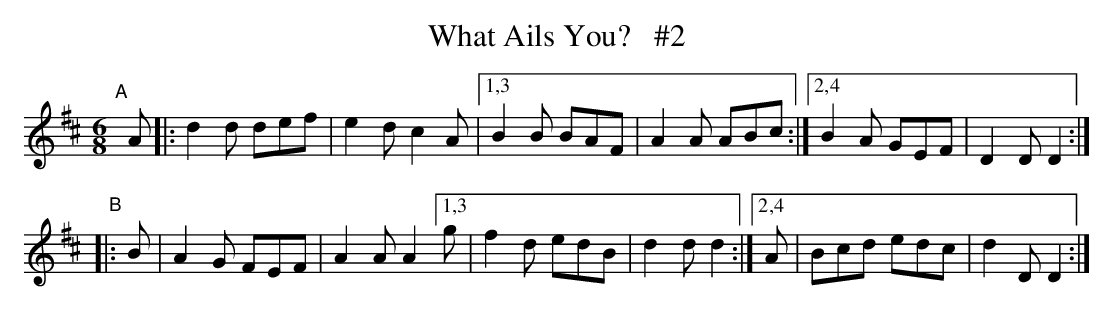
X:1
T: What Ails You?   #2
M: 6/8
L: 1/8
K: D
"^A"[|]A |: d2d def | e2d c2A |[1,3 B2B BAF | A2A ABc :|[2,4 B2A GEF | D2D D2 :|
"^B"|: B | A2G FEF | A2A A2 [1,3 g | f2d edB | d2d d2 :|[2,4  A | Bcd edc | d2D D2 :|
